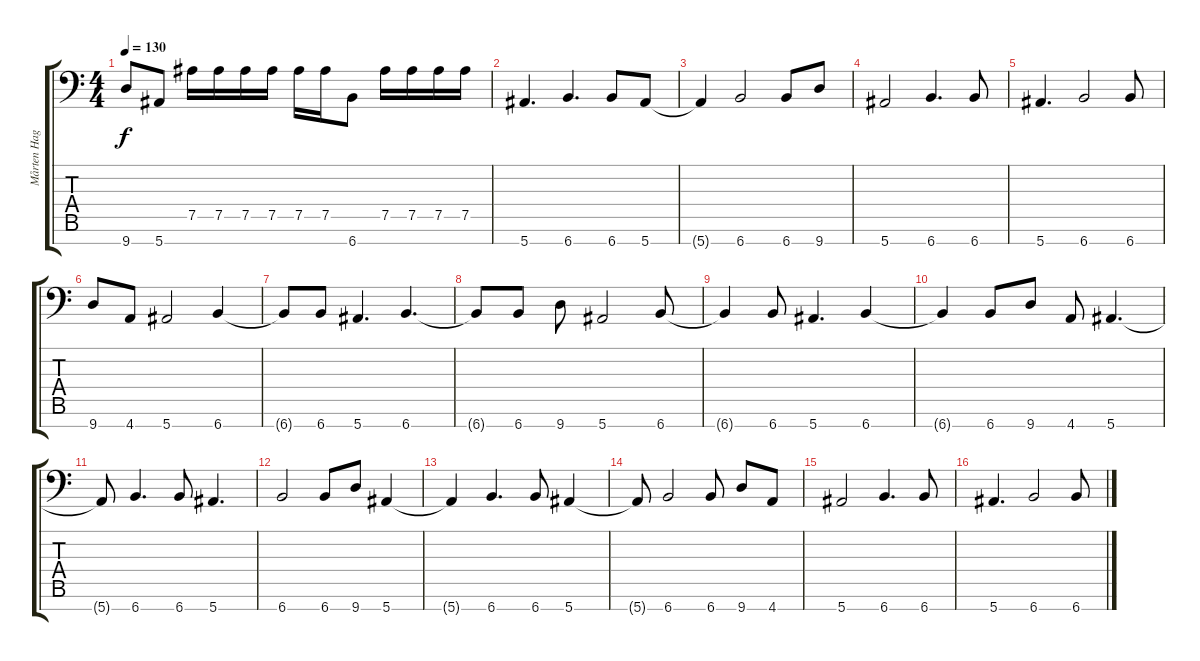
\track ("Mårten Hagstöm" "Mårten Hag") {instrument distortionguitar}
\staff {score tabs}
\tuning (Bb3 Gb3 Db3 Ab2 Eb2 Bb1 F1) {hide}
\ts (4 4)
\tempo 130
\clef f4
\ks c
9.7.8{dy f} 5.7.8 7.5.16 7.5.16 7.5.16 7.5.16 7.5.16 7.5.16 6.7.8 7.5.16 7.5.16 7.5.16 7.5.16 |
5.7.4{d} 6.7.4{d} 6.7.8 5.7.8 |
5.7{t}.4 6.7.2 6.7.8 9.7.8 |
5.7.2 6.7.4{d} 6.7.8 |
5.7.4{d} 6.7.2 6.7.8 |
9.7.8 4.7.8 5.7.2 6.7.4 |
6.7{t}.8 6.7.8 5.7.4{d} 6.7.4{d} |
6.7{t}.8 6.7.8 9.7.8 5.7.2 6.7.8 |
6.7{t}.4 6.7.8 5.7.4{d} 6.7.4 |
6.7{t}.4 6.7.8 9.7.8 4.7.8 5.7.4{d} |
5.7{t}.8 6.7.4{d} 6.7.8 5.7.4{d} |
6.7.2 6.7.8 9.7.8 5.7.4 |
5.7{t}.4 6.7.4{d} 6.7.8 5.7.4 |
5.7{t}.8 6.7.2 6.7.8 9.7.8 4.7.8 |
5.7.2 6.7.4{d} 6.7.8 |
5.7.4{d} 6.7.2 6.7.8
